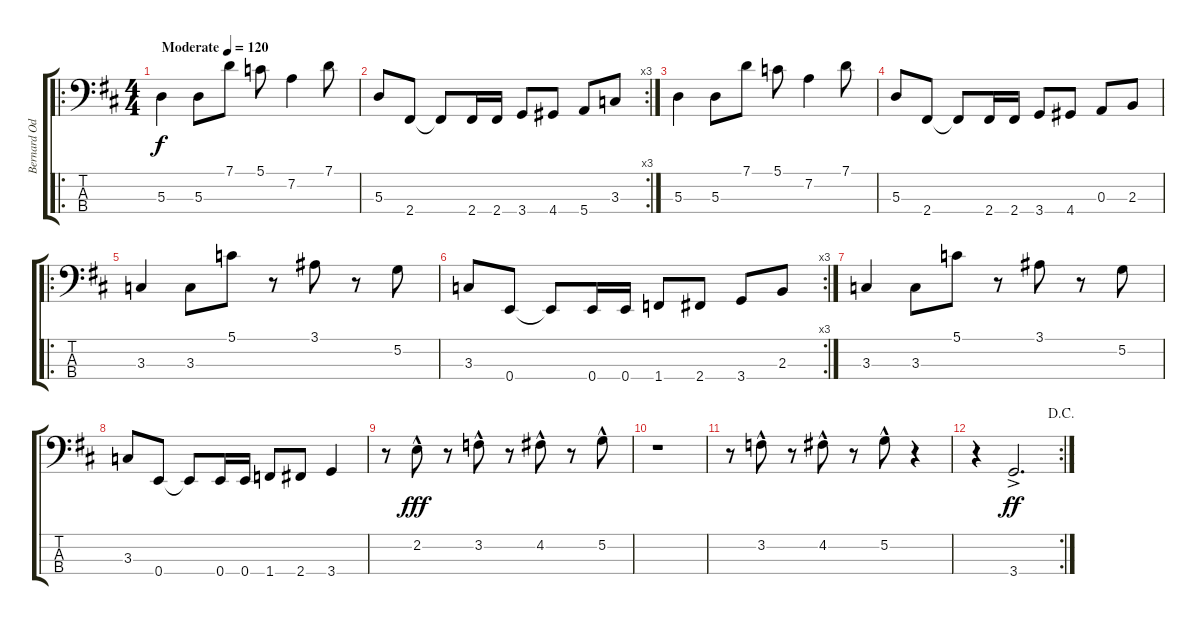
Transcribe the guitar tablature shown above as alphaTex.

\track ("Bernard Odum" "Bernard Od") {instrument electricbassfinger}
\staff {score tabs}
\tuning (G2 D2 A1 E1) {hide}
\ro
\ts (4 4)
\tempo (120 "Moderate")
\clef f4
\ks d
5.3.4{dy f instrument electricbassfinger} 5.3.8 7.1.8 5.1.8 7.2.4 7.1.8 |
\rc 3
5.3.8 2.4.8 2.4{t}.8 2.4.16 2.4.16 3.4.8 4.4.8 5.4.8 3.3.8 |
5.3.4 5.3.8 7.1.8 5.1.8 7.2.4 7.1.8 |
5.3.8 2.4.8 2.4{t}.8 2.4.16 2.4.16 3.4.8 4.4.8 0.3.8 2.3.8 |
\ro
3.3.4 3.3.8 5.1.8 r.8 3.1.8 r.8 5.2.8 |
\rc 3
3.3.8 0.4.8 0.4{t}.8 0.4.16 0.4.16 1.4.8 2.4.8 3.4.8 2.3.8 |
3.3.4 3.3.8 5.1.8 r.8 3.1.8 r.8 5.2.8 |
3.3.8 0.4.8 0.4{t}.8 0.4.16 0.4.16 1.4.8 2.4.8 3.4.4 |
r.8 2.2{hac}.8{dy fff} r.8 3.2{hac}.8 r.8 4.2{hac}.8 r.8 5.2{hac}.8 |
r.1 |
r.8 3.2{hac}.8 r.8 4.2{hac}.8 r.8 5.2{hac}.8 r.4 |
\rc 2
\jump dacapo
r.4 3.4{ac}.2{d dy ff}
